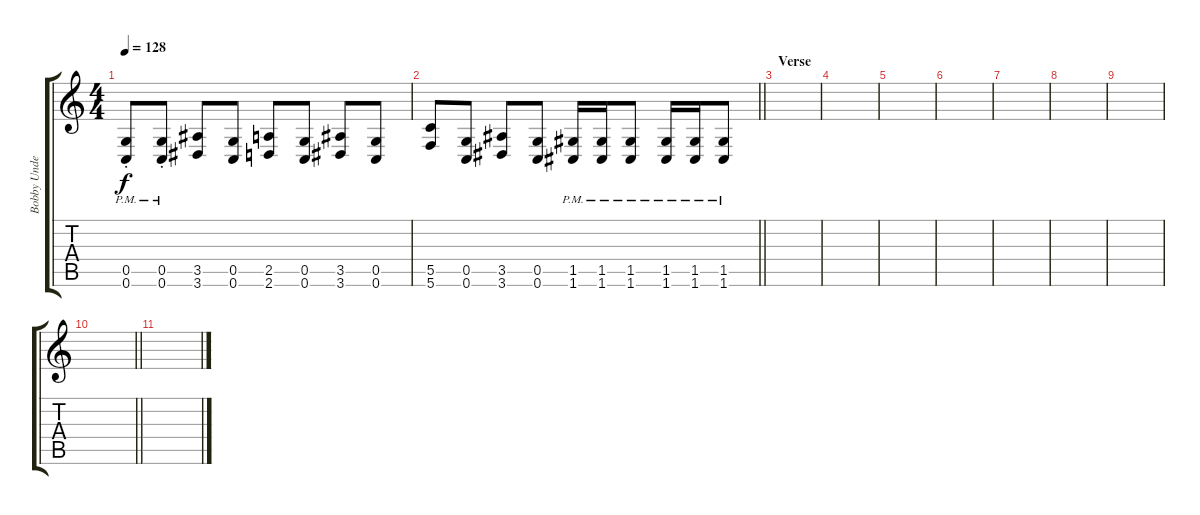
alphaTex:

\track ("Bobby Undertaker" "Bobby Unde") {instrument distortionguitar}
\staff {score tabs}
\tuning (D4 A3 F3 C3 G2 C2) {hide}
\ts (4 4)
\tempo 128
\clef g2
\ks c
(0.5{pm st} 0.6{pm st}).8{dy f} (0.5{pm st} 0.6{pm st}).8 (3.5 3.6).8 (0.5 0.6).8 (2.5 2.6).8 (0.5 0.6).8 (3.5 3.6).8 (0.5 0.6).8 |
\barLineRight lightlight
(5.5 5.6).8 (0.5 0.6).8 (3.5 3.6).8 (0.5 0.6).8 (1.5{pm} 1.6{pm}).16 (1.5{pm} 1.6{pm}).16 (1.5{pm} 1.6{pm}).8 (1.5{pm} 1.6{pm}).16 (1.5{pm} 1.6{pm}).16 (1.5{pm} 1.6{pm}).8 |
\section ("" "Verse")
|
|
|
|
|
|
|
\barLineRight lightlight
|
\section ("" "")
